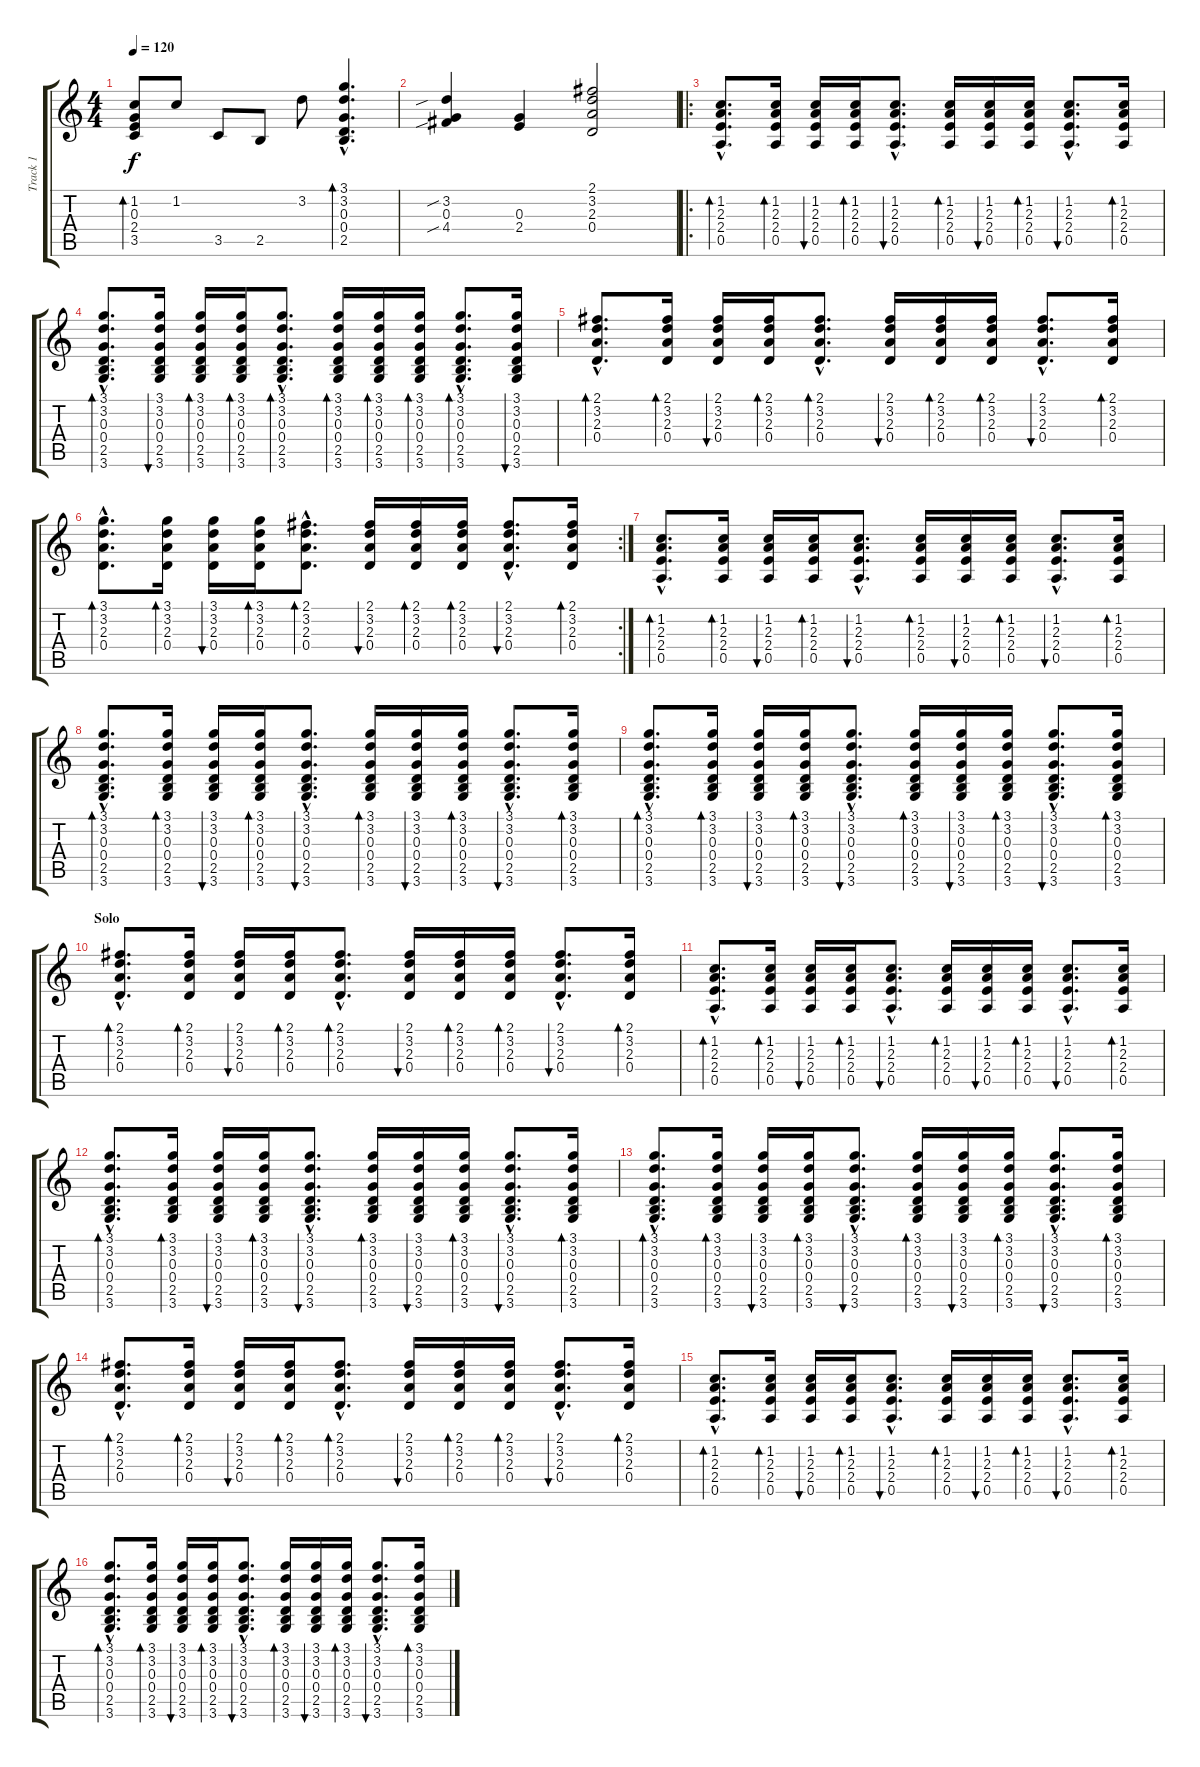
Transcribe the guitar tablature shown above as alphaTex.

\track ("Track 1" "Track 1") {instrument acousticguitarsteel}
\staff {score tabs}
\tuning (E4 B3 G3 D3 A2 E2) {hide}
\ts (4 4)
\tempo 120
\clef g2
\ks c
(1.2 0.3 2.4 3.5).8{bd 120 dy f} 1.2.8 3.5.8 2.5.8 3.2.8 (3.1{hac} 3.2{hac} 0.3{hac} 0.4{hac} 2.5{hac}).4{d bd 120} |
(3.2{sib} 0.3 4.4{sib}).4 (0.3 2.4).4 (2.1 3.2 2.3 0.4).2 |
\ro
(1.2{hac} 2.3{hac} 2.4{hac} 0.5{hac}).8{d bd 120} (1.2 2.3 2.4 0.5).16{bd 120} (1.2 2.3 2.4 0.5).16{bu 120} (1.2 2.3 2.4 0.5).16{bd 120} (1.2{hac} 2.3{hac} 2.4{hac} 0.5{hac}).8{d bu 120} (1.2 2.3 2.4 0.5).16{bd 120} (1.2 2.3 2.4 0.5).16{bu 120} (1.2 2.3 2.4 0.5).16{bd 120} (1.2{hac} 2.3{hac} 2.4{hac} 0.5{hac}).8{d bu 120} (1.2 2.3 2.4 0.5).16{bd 120} |
(3.1{hac} 3.2{hac} 0.3{hac} 0.4{hac} 2.5{hac} 3.6{hac}).8{d bd 120} (3.1 3.2 0.3 0.4 2.5 3.6).16{bu 120} (3.1 3.2 0.3 0.4 2.5 3.6).16{bd 120} (3.1 3.2 0.3 0.4 2.5 3.6).16{bd 120} (3.1{hac} 3.2{hac} 0.3{hac} 0.4{hac} 2.5{hac} 3.6{hac}).8{d bd 120} (3.1 3.2 0.3 0.4 2.5 3.6).16{bd 120} (3.1 3.2 0.3 0.4 2.5 3.6).16{bd 120} (3.1 3.2 0.3 0.4 2.5 3.6).16{bd 120} (3.1{hac} 3.2{hac} 0.3{hac} 0.4{hac} 2.5{hac} 3.6{hac}).8{d bd 120} (3.1 3.2 0.3 0.4 2.5 3.6).16{bu 120} |
(2.1{hac} 3.2{hac} 2.3{hac} 0.4{hac}).8{d bd 120} (2.1 3.2 2.3 0.4).16{bd 120} (2.1 3.2 2.3 0.4).16{bu 120} (2.1 3.2 2.3 0.4).16{bd 120} (2.1{hac} 3.2{hac} 2.3{hac} 0.4{hac}).8{d bd 120} (2.1 3.2 2.3 0.4).16{bu 120} (2.1 3.2 2.3 0.4).16{bd 120} (2.1 3.2 2.3 0.4).16{bd 120} (2.1{hac} 3.2{hac} 2.3{hac} 0.4{hac}).8{d bu 120} (2.1 3.2 2.3 0.4).16{bd 120} |
\rc 2
(3.1{hac} 3.2{hac} 2.3{hac} 0.4{hac}).8{d bd 120} (3.1 3.2 2.3 0.4).16{bd 120} (3.1 3.2 2.3 0.4).16{bu 120} (3.1 3.2 2.3 0.4).16{bd 120} (2.1{hac} 3.2{hac} 2.3{hac} 0.4{hac}).8{d bd 120} (2.1 3.2 2.3 0.4).16{bu 120} (2.1 3.2 2.3 0.4).16{bd 120} (2.1 3.2 2.3 0.4).16{bd 120} (2.1{hac} 3.2{hac} 2.3{hac} 0.4{hac}).8{d bu 120} (2.1 3.2 2.3 0.4).16{bd 120} |
(1.2{hac} 2.3{hac} 2.4{hac} 0.5{hac}).8{d bd 120} (1.2 2.3 2.4 0.5).16{bd 120} (1.2 2.3 2.4 0.5).16{bu 120} (1.2 2.3 2.4 0.5).16{bd 120} (1.2{hac} 2.3{hac} 2.4{hac} 0.5{hac}).8{d bu 120} (1.2 2.3 2.4 0.5).16{bd 120} (1.2 2.3 2.4 0.5).16{bu 120} (1.2 2.3 2.4 0.5).16{bd 120} (1.2{hac} 2.3{hac} 2.4{hac} 0.5{hac}).8{d bu 120} (1.2 2.3 2.4 0.5).16{bd 120} |
(3.1{hac} 3.2{hac} 0.3{hac} 0.4{hac} 2.5{hac} 3.6{hac}).8{d bd 120} (3.1 3.2 0.3 0.4 2.5 3.6).16{bd 120} (3.1 3.2 0.3 0.4 2.5 3.6).16{bu 120} (3.1 3.2 0.3 0.4 2.5 3.6).16{bd 120} (3.1{hac} 3.2{hac} 0.3{hac} 0.4{hac} 2.5{hac} 3.6{hac}).8{d bu 120} (3.1 3.2 0.3 0.4 2.5 3.6).16{bd 120} (3.1 3.2 0.3 0.4 2.5 3.6).16{bu 120} (3.1 3.2 0.3 0.4 2.5 3.6).16{bd 120} (3.1{hac} 3.2{hac} 0.3{hac} 0.4{hac} 2.5{hac} 3.6{hac}).8{d bu 120} (3.1 3.2 0.3 0.4 2.5 3.6).16{bd 120} |
(3.1{hac} 3.2{hac} 0.3{hac} 0.4{hac} 2.5{hac} 3.6{hac}).8{d bd 120} (3.1 3.2 0.3 0.4 2.5 3.6).16{bd 120} (3.1 3.2 0.3 0.4 2.5 3.6).16{bu 120} (3.1 3.2 0.3 0.4 2.5 3.6).16{bd 120} (3.1{hac} 3.2{hac} 0.3{hac} 0.4{hac} 2.5{hac} 3.6{hac}).8{d bu 120} (3.1 3.2 0.3 0.4 2.5 3.6).16{bd 120} (3.1 3.2 0.3 0.4 2.5 3.6).16{bu 120} (3.1 3.2 0.3 0.4 2.5 3.6).16{bd 120} (3.1{hac} 3.2{hac} 0.3{hac} 0.4{hac} 2.5{hac} 3.6{hac}).8{d bu 120} (3.1 3.2 0.3 0.4 2.5 3.6).16{bd 120} |
\section ("" "Solo")
(2.1{hac} 3.2{hac} 2.3{hac} 0.4{hac}).8{d bd 120} (2.1 3.2 2.3 0.4).16{bd 120} (2.1 3.2 2.3 0.4).16{bu 120} (2.1 3.2 2.3 0.4).16{bd 120} (2.1{hac} 3.2{hac} 2.3{hac} 0.4{hac}).8{d bd 120} (2.1 3.2 2.3 0.4).16{bu 120} (2.1 3.2 2.3 0.4).16{bd 120} (2.1 3.2 2.3 0.4).16{bd 120} (2.1{hac} 3.2{hac} 2.3{hac} 0.4{hac}).8{d bu 120} (2.1 3.2 2.3 0.4).16{bd 120} |
(1.2{hac} 2.3{hac} 2.4{hac} 0.5{hac}).8{d bd 120} (1.2 2.3 2.4 0.5).16{bd 120} (1.2 2.3 2.4 0.5).16{bu 120} (1.2 2.3 2.4 0.5).16{bd 120} (1.2{hac} 2.3{hac} 2.4{hac} 0.5{hac}).8{d bu 120} (1.2 2.3 2.4 0.5).16{bd 120} (1.2 2.3 2.4 0.5).16{bu 120} (1.2 2.3 2.4 0.5).16{bd 120} (1.2{hac} 2.3{hac} 2.4{hac} 0.5{hac}).8{d bu 120} (1.2 2.3 2.4 0.5).16{bd 120} |
(3.1{hac} 3.2{hac} 0.3{hac} 0.4{hac} 2.5{hac} 3.6{hac}).8{d bd 120} (3.1 3.2 0.3 0.4 2.5 3.6).16{bd 120} (3.1 3.2 0.3 0.4 2.5 3.6).16{bu 120} (3.1 3.2 0.3 0.4 2.5 3.6).16{bd 120} (3.1{hac} 3.2{hac} 0.3{hac} 0.4{hac} 2.5{hac} 3.6{hac}).8{d bu 120} (3.1 3.2 0.3 0.4 2.5 3.6).16{bd 120} (3.1 3.2 0.3 0.4 2.5 3.6).16{bu 120} (3.1 3.2 0.3 0.4 2.5 3.6).16{bd 120} (3.1{hac} 3.2{hac} 0.3{hac} 0.4{hac} 2.5{hac} 3.6{hac}).8{d bu 120} (3.1 3.2 0.3 0.4 2.5 3.6).16{bd 120} |
(3.1{hac} 3.2{hac} 0.3{hac} 0.4{hac} 2.5{hac} 3.6{hac}).8{d bd 120} (3.1 3.2 0.3 0.4 2.5 3.6).16{bd 120} (3.1 3.2 0.3 0.4 2.5 3.6).16{bu 120} (3.1 3.2 0.3 0.4 2.5 3.6).16{bd 120} (3.1{hac} 3.2{hac} 0.3{hac} 0.4{hac} 2.5{hac} 3.6{hac}).8{d bu 120} (3.1 3.2 0.3 0.4 2.5 3.6).16{bd 120} (3.1 3.2 0.3 0.4 2.5 3.6).16{bu 120} (3.1 3.2 0.3 0.4 2.5 3.6).16{bd 120} (3.1{hac} 3.2{hac} 0.3{hac} 0.4{hac} 2.5{hac} 3.6{hac}).8{d bu 120} (3.1 3.2 0.3 0.4 2.5 3.6).16{bd 120} |
(2.1{hac} 3.2{hac} 2.3{hac} 0.4{hac}).8{d bd 120} (2.1 3.2 2.3 0.4).16{bd 120} (2.1 3.2 2.3 0.4).16{bu 120} (2.1 3.2 2.3 0.4).16{bd 120} (2.1{hac} 3.2{hac} 2.3{hac} 0.4{hac}).8{d bd 120} (2.1 3.2 2.3 0.4).16{bu 120} (2.1 3.2 2.3 0.4).16{bd 120} (2.1 3.2 2.3 0.4).16{bd 120} (2.1{hac} 3.2{hac} 2.3{hac} 0.4{hac}).8{d bu 120} (2.1 3.2 2.3 0.4).16{bd 120} |
(1.2{hac} 2.3{hac} 2.4{hac} 0.5{hac}).8{d bd 120} (1.2 2.3 2.4 0.5).16{bd 120} (1.2 2.3 2.4 0.5).16{bu 120} (1.2 2.3 2.4 0.5).16{bd 120} (1.2{hac} 2.3{hac} 2.4{hac} 0.5{hac}).8{d bu 120} (1.2 2.3 2.4 0.5).16{bd 120} (1.2 2.3 2.4 0.5).16{bu 120} (1.2 2.3 2.4 0.5).16{bd 120} (1.2{hac} 2.3{hac} 2.4{hac} 0.5{hac}).8{d bu 120} (1.2 2.3 2.4 0.5).16{bd 120} |
(3.1{hac} 3.2{hac} 0.3{hac} 0.4{hac} 2.5{hac} 3.6{hac}).8{d bd 120} (3.1 3.2 0.3 0.4 2.5 3.6).16{bd 120} (3.1 3.2 0.3 0.4 2.5 3.6).16{bu 120} (3.1 3.2 0.3 0.4 2.5 3.6).16{bd 120} (3.1{hac} 3.2{hac} 0.3{hac} 0.4{hac} 2.5{hac} 3.6{hac}).8{d bu 120} (3.1 3.2 0.3 0.4 2.5 3.6).16{bd 120} (3.1 3.2 0.3 0.4 2.5 3.6).16{bu 120} (3.1 3.2 0.3 0.4 2.5 3.6).16{bd 120} (3.1{hac} 3.2{hac} 0.3{hac} 0.4{hac} 2.5{hac} 3.6{hac}).8{d bu 120} (3.1 3.2 0.3 0.4 2.5 3.6).16{bd 120}
